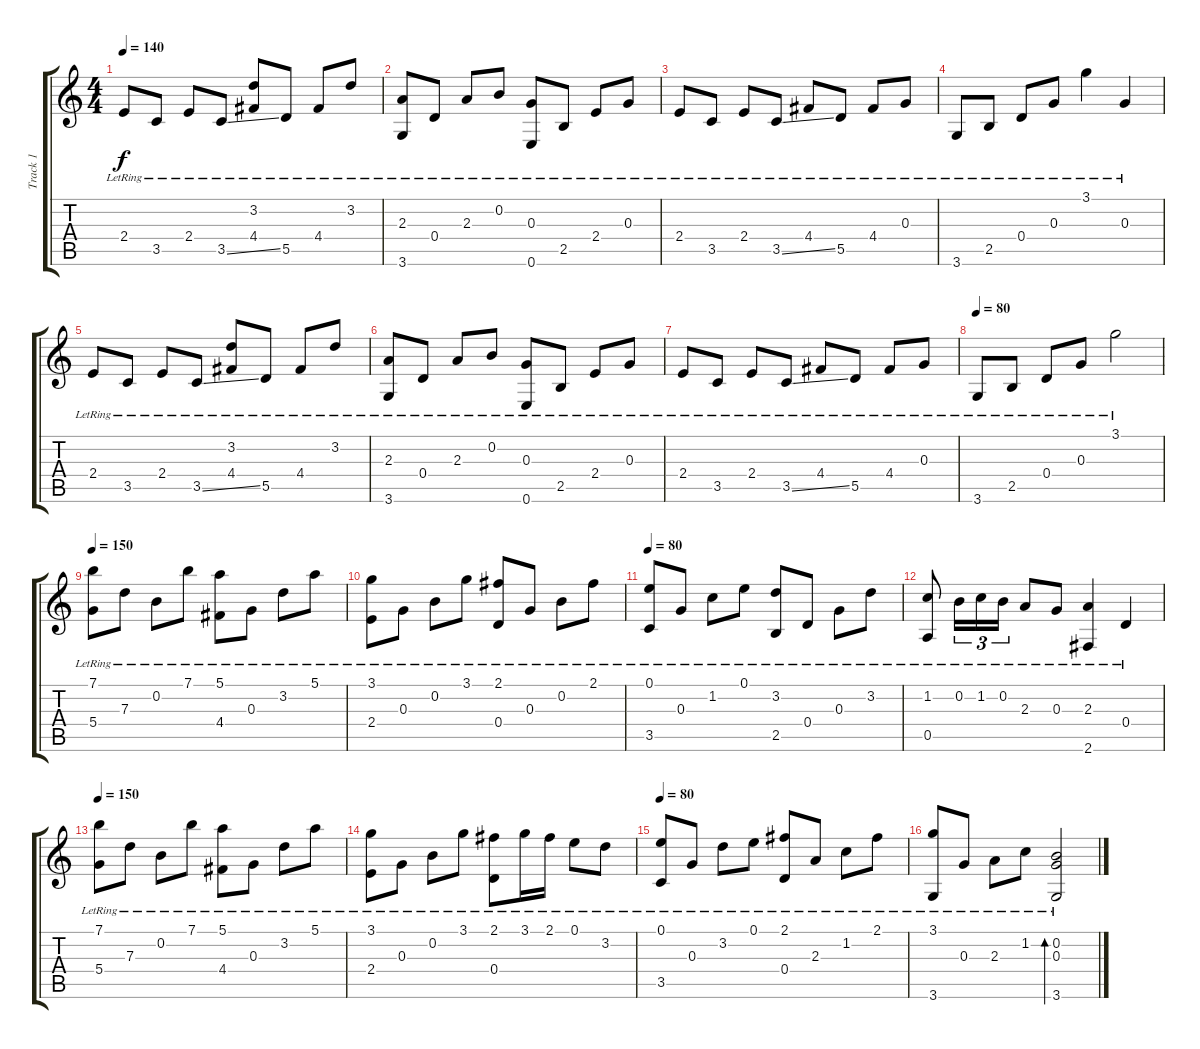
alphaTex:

\track ("Track 1" "Track 1") {instrument acousticguitarnylon}
\staff {score tabs}
\tuning (E4 B3 G3 D3 A2 E2) {hide}
\ts (4 4)
\tempo 140
\clef g2
\ks c
2.4{lr}.8{dy f} 3.5{lr}.8 2.4{lr}.8 3.5{ss lr}.8 (3.2{lr} 4.4{lr}).8 5.5{lr}.8 4.4{lr}.8 3.2{lr}.8 |
(2.3{lr} 3.6{lr}).8 0.4{lr}.8 2.3{lr}.8 0.2{lr}.8 (0.3{lr} 0.6{lr}).8 2.5{lr}.8 2.4{lr}.8 0.3{lr}.8 |
2.4{lr}.8 3.5{lr}.8 2.4{lr}.8 3.5{ss lr}.8 4.4{lr}.8 5.5{lr}.8 4.4{lr}.8 0.3{lr}.8 |
3.6{lr}.8 2.5{lr}.8 0.4{lr}.8 0.3{lr}.8 3.1{lr}.4 0.3{lr}.4 |
2.4{lr}.8 3.5{lr}.8 2.4{lr}.8 3.5{ss lr}.8 (3.2{lr} 4.4{lr}).8 5.5{lr}.8 4.4{lr}.8 3.2{lr}.8 |
(2.3{lr} 3.6{lr}).8 0.4{lr}.8 2.3{lr}.8 0.2{lr}.8 (0.3{lr} 0.6{lr}).8 2.5{lr}.8 2.4{lr}.8 0.3{lr}.8 |
2.4{lr}.8 3.5{lr}.8 2.4{lr}.8 3.5{ss lr}.8 4.4{lr}.8 5.5{lr}.8 4.4{lr}.8 0.3{lr}.8 |
\tempo 80
3.6{lr}.8 2.5{lr}.8 0.4{lr}.8 0.3{lr}.8 3.1{lr}.2 |
\tempo 150
(7.1{lr} 5.4{lr}).8 7.3{lr}.8 0.2{lr}.8 7.1{lr}.8 (5.1{lr} 4.4{lr}).8 0.3{lr}.8 3.2{lr}.8 5.1{lr}.8 |
(3.1{lr} 2.4{lr}).8 0.3{lr}.8 0.2{lr}.8 3.1{lr}.8 (2.1{lr} 0.4{lr}).8 0.3{lr}.8 0.2{lr}.8 2.1{lr}.8 |
\tempo 80
(0.1{lr} 3.5{lr}).8 0.3{lr}.8 1.2{lr}.8 0.1{lr}.8 (3.2{lr} 2.5{lr}).8 0.4{lr}.8 0.3{lr}.8 3.2{lr}.8 |
(1.2{lr} 0.5{lr}).8 0.2{lr}.16{tu (3 2)} 1.2{lr}.16{tu (3 2)} 0.2{lr}.16{tu (3 2)} 2.3{lr}.8 0.3{lr}.8 (2.3{lr} 2.6{lr}).4 0.4{lr}.4 |
\tempo 150
(7.1{lr} 5.4{lr}).8 7.3{lr}.8 0.2{lr}.8 7.1{lr}.8 (5.1{lr} 4.4{lr}).8 0.3{lr}.8 3.2{lr}.8 5.1{lr}.8 |
(3.1{lr} 2.4{lr}).8 0.3{lr}.8 0.2{lr}.8 3.1{lr}.8 (2.1{lr} 0.4{lr}).8 3.1{lr}.16 2.1{lr}.16 0.1{lr}.8 3.2{lr}.8 |
\tempo 80
(0.1{lr} 3.5{lr}).8 0.3{lr}.8 3.2{lr}.8 0.1{lr}.8 (2.1{lr} 0.4{lr}).8 2.3{lr}.8 1.2{lr}.8 2.1{lr}.8 |
(3.1{lr} 3.6{lr}).8 0.3{lr}.8 2.3{lr}.8 1.2{lr}.8 (0.2{lr} 0.3{lr} 3.6{lr}).2{bd 120}
